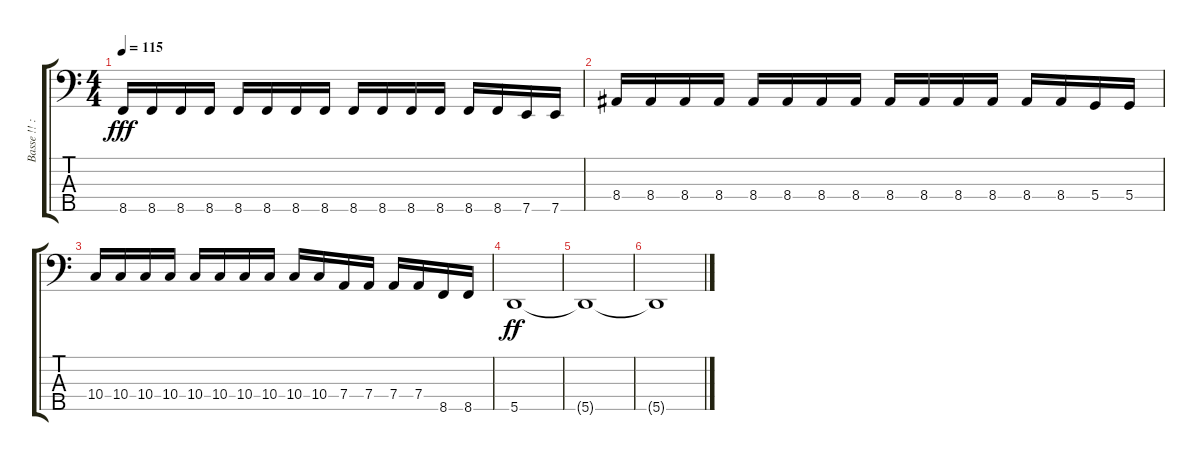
\track ("Basse !! :D" "Basse !! :") {instrument electricbasspick}
\staff {score tabs}
\tuning (G2 D2 A1 D1 A0) {hide}
\ts (4 4)
\tempo 115
\clef f4
\ks c
8.5.16{dy fff} 8.5.16 8.5.16 8.5.16 8.5.16 8.5.16 8.5.16 8.5.16 8.5.16 8.5.16 8.5.16 8.5.16 8.5.16 8.5.16 7.5.16 7.5.16 |
8.4.16 8.4.16 8.4.16 8.4.16 8.4.16 8.4.16 8.4.16 8.4.16 8.4.16 8.4.16 8.4.16 8.4.16 8.4.16 8.4.16 5.4.16 5.4.16 |
10.4.16 10.4.16 10.4.16 10.4.16 10.4.16 10.4.16 10.4.16 10.4.16 10.4.16 10.4.16 7.4.16 7.4.16 7.4.16 7.4.16 8.5.16 8.5.16 |
5.5.1{dy ff} |
5.5{t}.1 |
5.5{t}.1
